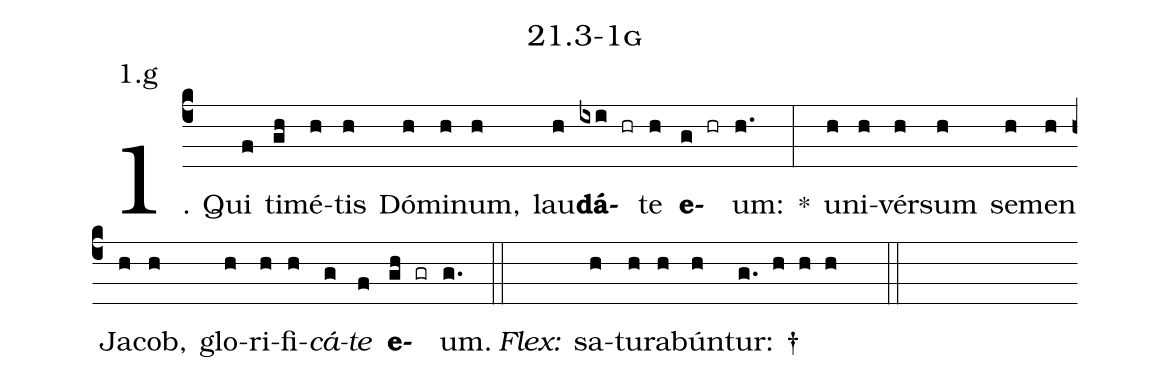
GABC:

name: 21.3-1g;
annotation: 1.g;
%%
(c4)1. Qui(f) ti(gh)mé(h)tis(h) Dó(h)mi(h)num,(h) lau(h)<b>dá</b>(ixi hr)te(h) <b>e</b>(g hr)um:(h.) *(:) u(h)ni(h)vér(h)sum(h) se(h)men(h) Ja(h)cob,(h) glo(h)ri(h)fi(h)<i>cá</i>(g)<i>te</i>(f) <b>e</b>(gh gr)um.(g.) (::)
<i>Flex:</i>()  sa(h)tu(h)ra(h)bún(h)tur: †(g. h h h  ::)

%E(h) u(h) o(g) u(f) a(gh) e.(g.) (::)
